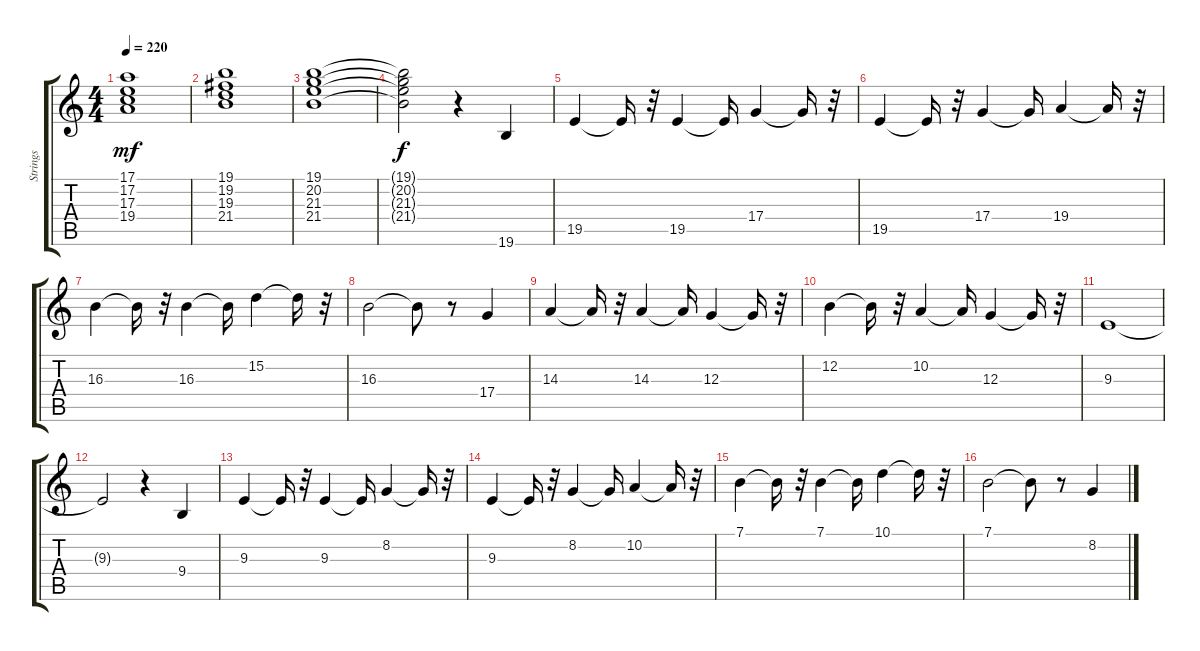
\track ("Strings" "Strings") {instrument synthstrings1}
\staff {score tabs}
\tuning (E4 B3 G3 D3 A2 E2) {hide}
\ts (4 4)
\tempo 220
\clef g2
\ks c
(17.1 17.2 17.3 19.4).1{dy mf} |
(19.1 19.2 19.3 21.4).1 |
(19.1 20.2 21.3 21.4).1 |
(19.1{t} 20.2{t} 21.3{t} 21.4{t}).2{dy f} r.4 19.6.4{volume 10} |
19.5.4 19.5{t}.16 r.32 19.5.4 19.5{t}.16 17.4.4 17.4{t}.16 r.32 |
19.5.4 19.5{t}.16 r.32 17.4.4 17.4{t}.16 19.4.4 19.4{t}.16 r.32 |
16.3.4 16.3{t}.16 r.32 16.3.4 16.3{t}.16 15.2.4 15.2{t}.16 r.32 |
16.3.2 16.3{t}.8 r.8 17.4.4 |
14.3.4 14.3{t}.16 r.32 14.3.4 14.3{t}.16 12.3.4 12.3{t}.16 r.32 |
12.2.4 12.2{t}.16 r.32 10.2.4 10.2{t}.16 12.3.4 12.3{t}.16 r.32 |
9.3.1 |
9.3{t}.2 r.4 9.4.4 |
9.3.4 9.3{t}.16 r.32 9.3.4 9.3{t}.16 8.2.4 8.2{t}.16 r.32 |
9.3.4 9.3{t}.16 r.32 8.2.4 8.2{t}.16 10.2.4 10.2{t}.16 r.32 |
7.1.4 7.1{t}.16 r.32 7.1.4 7.1{t}.16 10.1.4 10.1{t}.16 r.32 |
7.1.2 7.1{t}.8 r.8 8.2.4
